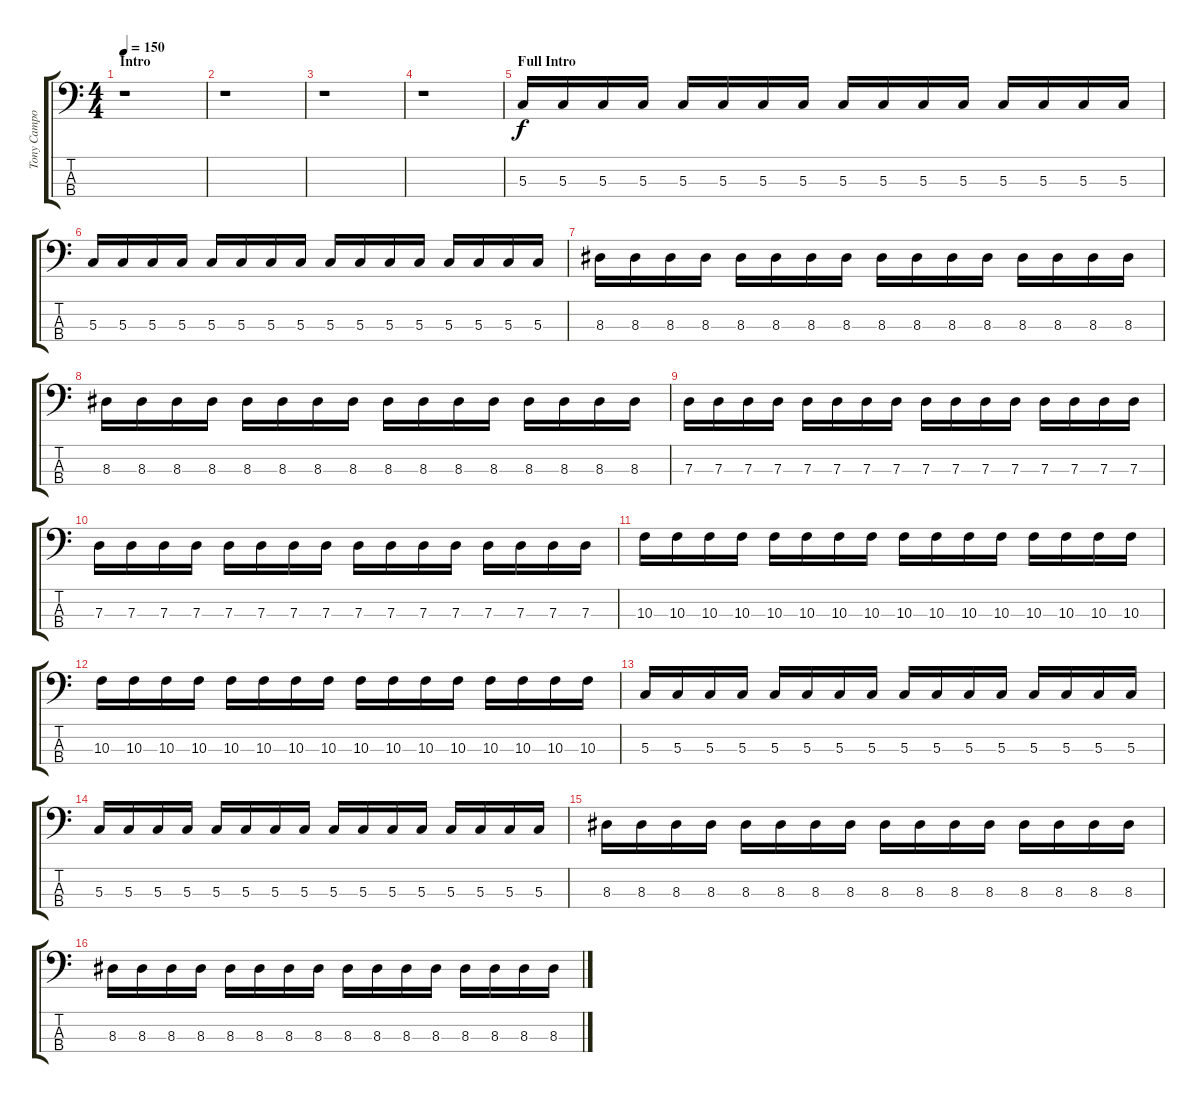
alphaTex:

\track ("Tony Campos" "Tony Campo") {instrument electricbasspick}
\staff {score tabs}
\tuning (F2 C2 G1 C1) {hide}
\ts (4 4)
\section ("" "Intro")
\tempo 150
\clef f4
\ks c
r.1{dy f instrument electricbasspick} |
r.1 |
r.1 |
r.1 |
\section ("" "Full Intro")
5.3.16 5.3.16 5.3.16 5.3.16 5.3.16 5.3.16 5.3.16 5.3.16 5.3.16 5.3.16 5.3.16 5.3.16 5.3.16 5.3.16 5.3.16 5.3.16 |
5.3.16 5.3.16 5.3.16 5.3.16 5.3.16 5.3.16 5.3.16 5.3.16 5.3.16 5.3.16 5.3.16 5.3.16 5.3.16 5.3.16 5.3.16 5.3.16 |
8.3.16 8.3.16 8.3.16 8.3.16 8.3.16 8.3.16 8.3.16 8.3.16 8.3.16 8.3.16 8.3.16 8.3.16 8.3.16 8.3.16 8.3.16 8.3.16 |
8.3.16 8.3.16 8.3.16 8.3.16 8.3.16 8.3.16 8.3.16 8.3.16 8.3.16 8.3.16 8.3.16 8.3.16 8.3.16 8.3.16 8.3.16 8.3.16 |
7.3.16 7.3.16 7.3.16 7.3.16 7.3.16 7.3.16 7.3.16 7.3.16 7.3.16 7.3.16 7.3.16 7.3.16 7.3.16 7.3.16 7.3.16 7.3.16 |
7.3.16 7.3.16 7.3.16 7.3.16 7.3.16 7.3.16 7.3.16 7.3.16 7.3.16 7.3.16 7.3.16 7.3.16 7.3.16 7.3.16 7.3.16 7.3.16 |
10.3.16 10.3.16 10.3.16 10.3.16 10.3.16 10.3.16 10.3.16 10.3.16 10.3.16 10.3.16 10.3.16 10.3.16 10.3.16 10.3.16 10.3.16 10.3.16 |
10.3.16 10.3.16 10.3.16 10.3.16 10.3.16 10.3.16 10.3.16 10.3.16 10.3.16 10.3.16 10.3.16 10.3.16 10.3.16 10.3.16 10.3.16 10.3.16 |
5.3.16 5.3.16 5.3.16 5.3.16 5.3.16 5.3.16 5.3.16 5.3.16 5.3.16 5.3.16 5.3.16 5.3.16 5.3.16 5.3.16 5.3.16 5.3.16 |
5.3.16 5.3.16 5.3.16 5.3.16 5.3.16 5.3.16 5.3.16 5.3.16 5.3.16 5.3.16 5.3.16 5.3.16 5.3.16 5.3.16 5.3.16 5.3.16 |
8.3.16 8.3.16 8.3.16 8.3.16 8.3.16 8.3.16 8.3.16 8.3.16 8.3.16 8.3.16 8.3.16 8.3.16 8.3.16 8.3.16 8.3.16 8.3.16 |
8.3.16 8.3.16 8.3.16 8.3.16 8.3.16 8.3.16 8.3.16 8.3.16 8.3.16 8.3.16 8.3.16 8.3.16 8.3.16 8.3.16 8.3.16 8.3.16
